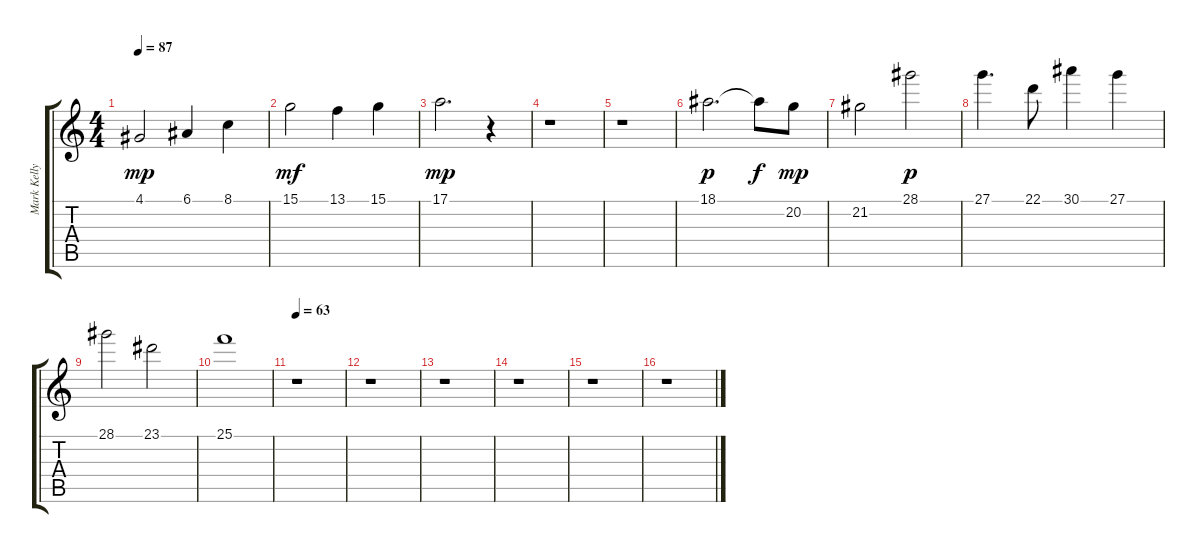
\track ("Mark Kelly (Keyboards II)" "Mark Kelly") {instrument vibraphone}
\staff {score tabs}
\tuning (E4 B3 G3 D3 A2 E2) {hide}
\ts (4 4)
\tempo 87
\clef g2
\ks c
4.1.2{dy mp} 6.1.4 8.1.4 |
15.1.2{dy mf} 13.1.4 15.1.4 |
17.1.2{d dy mp} r.4 |
r.1 |
r.1 |
18.1.2{d dy p volume 11} 18.1{t}.8{dy f} 20.2.8{dy mp} |
21.2.2 28.1.2{dy p} |
27.1.4{d} 22.1.8 30.1.4 27.1.4 |
28.1.2 23.1.2 |
25.1.1 |
\tempo 63
r.1 |
r.1 |
r.1 |
r.1 |
r.1 |
r.1
